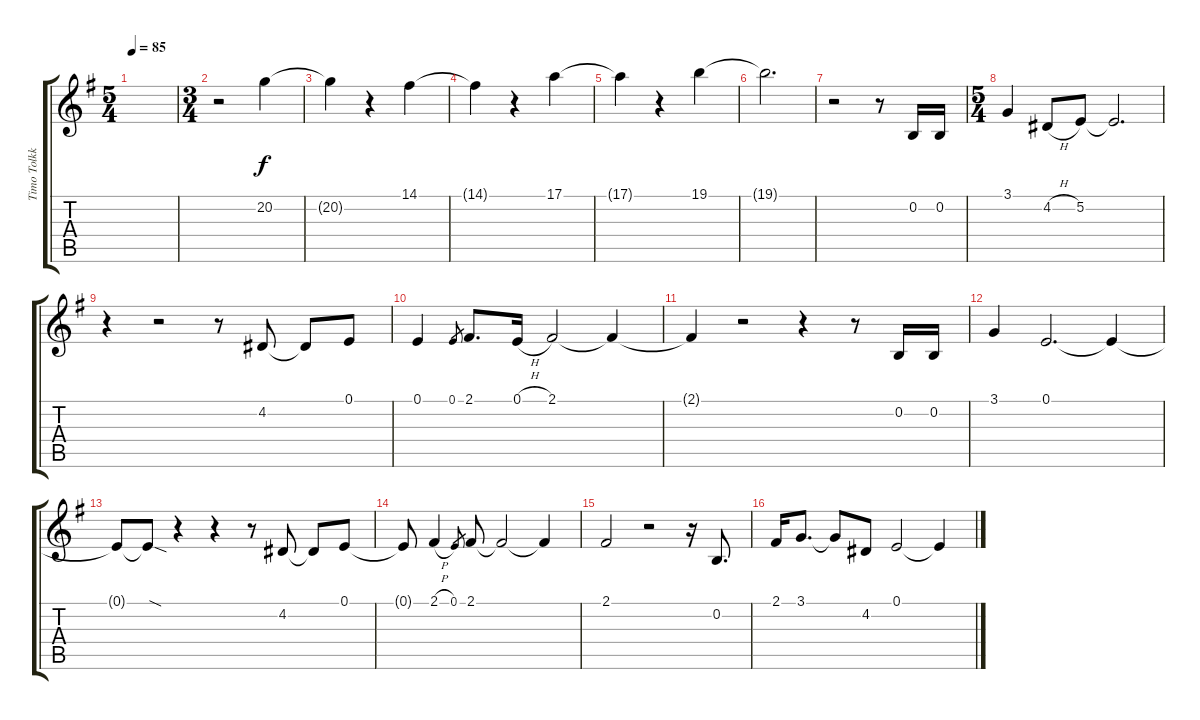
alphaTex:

\track ("Timo Tolkki (Voice-Voz)" "Timo Tolkk") {instrument choiraahs}
\staff {score tabs}
\tuning (E4 B3 G3 D3 A2 E2) {hide}
\ts (5 4)
\tempo 85
\clef g2
\ks g
|
\ts (3 4)
r.2 20.2.4 |
20.2{t}.4 r.4 14.1.4 |
14.1{t}.4 r.4 17.1.4 |
17.1{t}.4 r.4 19.1.4 |
19.1{t}.2{d} |
r.2 r.8 0.2.16 0.2.16 |
\ts (5 4)
3.1.4 4.2{h}.8 5.2.8 5.2{t}.2{d} |
r.4 r.2 r.8 4.2.8 4.2{t}.8 0.1.8 |
0.1.4 0.1.8{gr} 2.1.8{d} 0.1{h}.16 2.1.2 2.1{t}.4 |
2.1{t}.4 r.2 r.4 r.8 0.2.16 0.2.16 |
3.1.4 0.1.2{d} 0.1{t}.4 |
0.1{t}.8 0.1{sod t}.8 r.4 r.4 r.8 4.2.8 4.2{t}.8 0.1.8 |
0.1{t}.8 2.1{h}.4 0.1.8{gr} 2.1.8 2.1{t}.2 2.1{t}.4 |
2.1.2 r.2 r.16 0.2.8{d} |
2.1.16 3.1.8{d} 3.1{t}.8 4.2.8 0.1.2 0.1{t}.4
